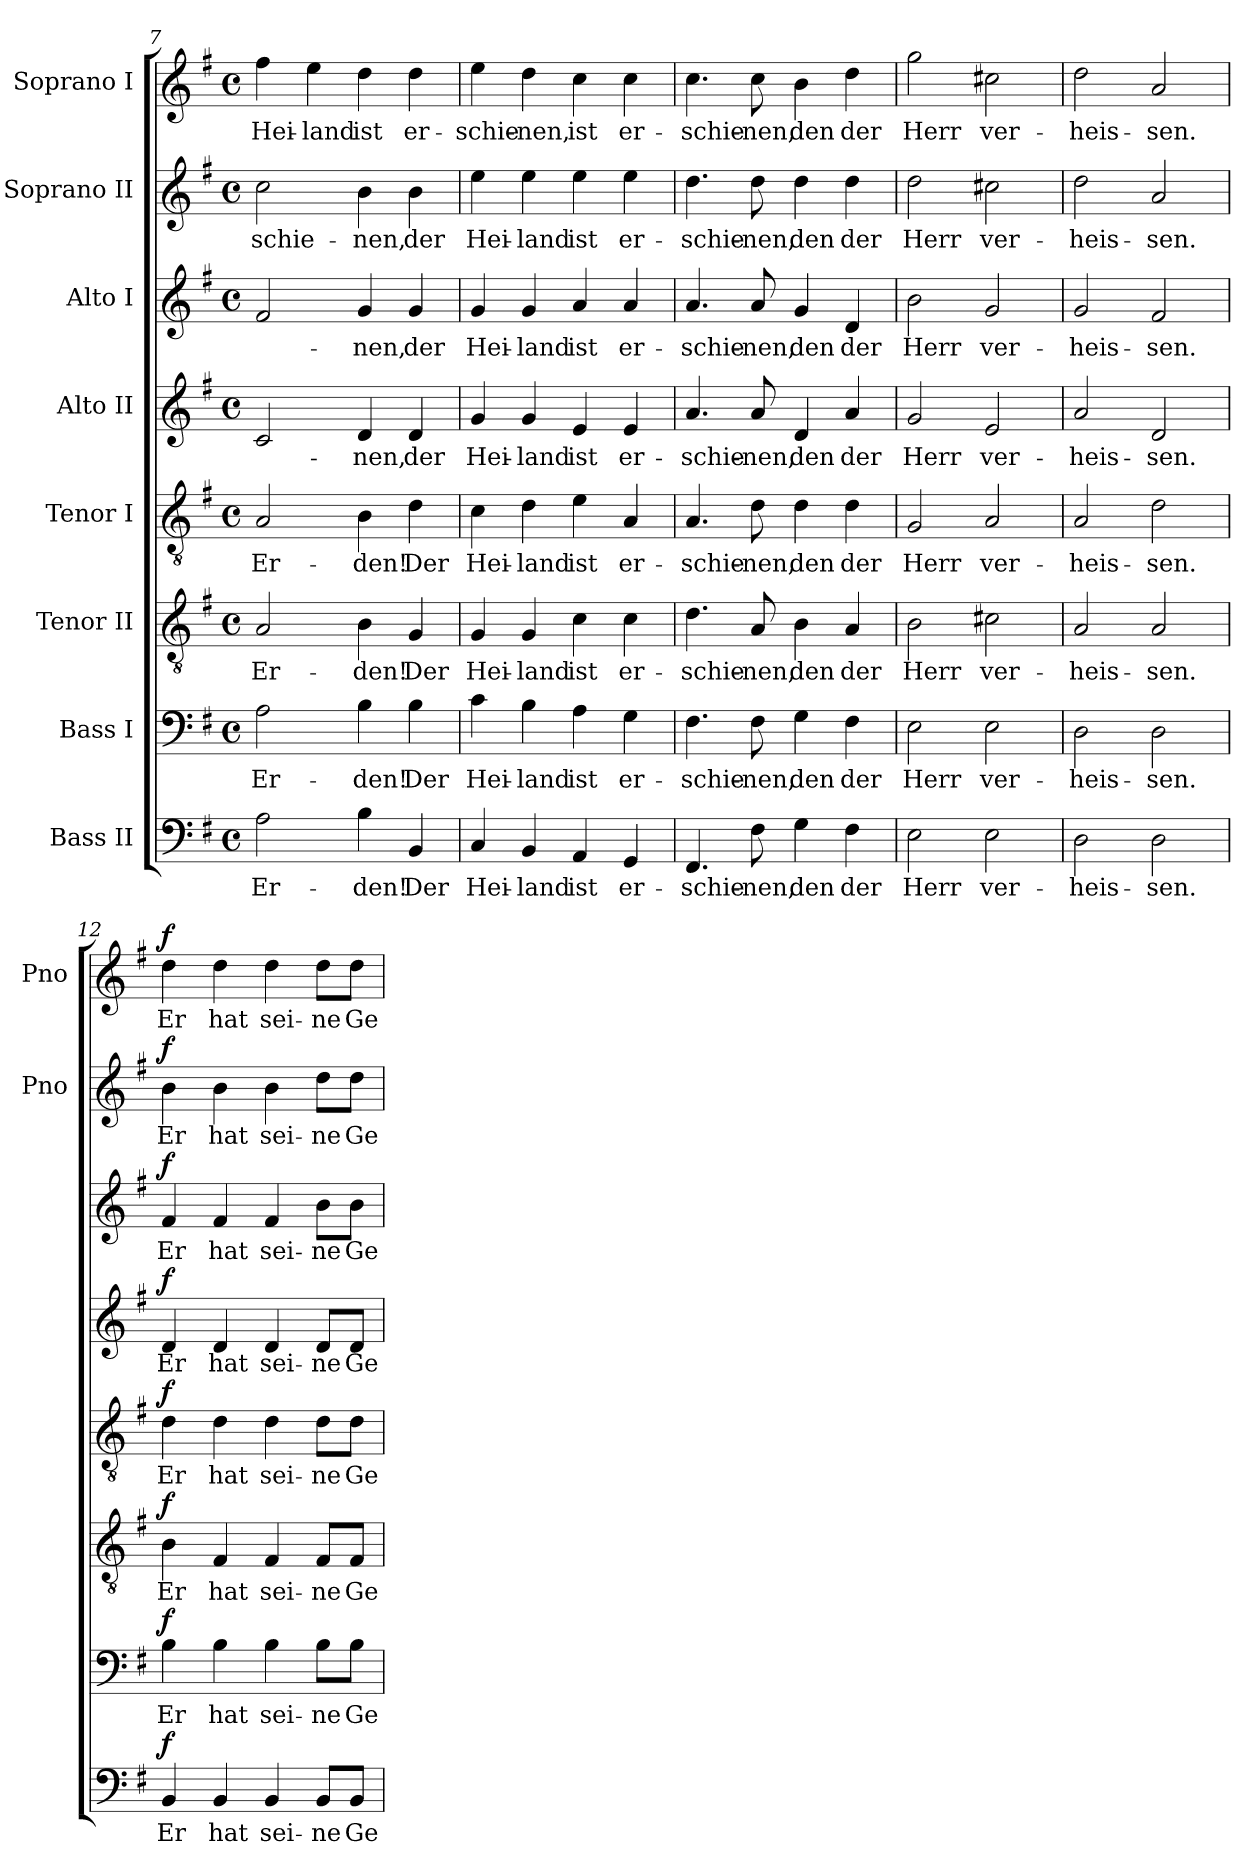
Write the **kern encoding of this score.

**kern	**text	**dynam	**kern	**text	**dynam	**kern	**text	**dynam	**kern	**text	**dynam	**kern	**text	**dynam	**kern	**text	**dynam	**kern	**text	**dynam	**kern	**text	**dynam
*part8	*part8	*part8	*part7	*part7	*part7	*part6	*part6	*part6	*part5	*part5	*part5	*part4	*part4	*part4	*part3	*part3	*part3	*part2	*part2	*part2	*part1	*part1	*part1
*staff8	*staff8	*staff8	*staff7	*staff7	*staff7	*staff6	*staff6	*staff6	*staff5	*staff5	*staff5	*staff4	*staff4	*staff4	*staff3	*staff3	*staff3	*staff2	*staff2	*staff2	*staff1	*staff1	*staff1
*I"Bass II	*	*	*I"Bass I	*	*	*I"Tenor II	*	*	*I"Tenor I	*	*	*I"Alto II	*	*	*I"Alto I	*	*	*I"Soprano II	*	*	*I"Soprano I	*	*
*	*	*	*	*	*	*	*	*	*	*	*	*	*	*	*	*	*	*I'Pno	*	*	*I'Pno	*	*
!!LO:PB:g=z
*clefF4	*	*	*clefF4	*	*	*clefGv2	*	*	*clefGv2	*	*	*clefG2	*	*	*clefG2	*	*	*clefG2	*	*	*clefG2	*	*
*k[f#]	*	*	*k[f#]	*	*	*k[f#]	*	*	*k[f#]	*	*	*k[f#]	*	*	*k[f#]	*	*	*k[f#]	*	*	*k[f#]	*	*
*G:	*	*	*G:	*	*	*G:	*	*	*G:	*	*	*G:	*	*	*G:	*	*	*G:	*	*	*G:	*	*
*M4/4	*	*	*M4/4	*	*	*M4/4	*	*	*M4/4	*	*	*M4/4	*	*	*M4/4	*	*	*M4/4	*	*	*M4/4	*	*
*met(c)	*	*	*met(c)	*	*	*met(c)	*	*	*met(c)	*	*	*met(c)	*	*	*met(c)	*	*	*met(c)	*	*	*met(c)	*	*
=7	=7	=7	=7	=7	=7	=7	=7	=7	=7	=7	=7	=7	=7	=7	=7	=7	=7	=7	=7	=7	=7	=7	=7
!	!LO:LY:b	!	!	!LO:LY:b	!	!	!LO:LY:b	!	!	!LO:LY:b	!	!	!LO:LY:b	!	!	!LO:LY:b	!	!	!LO:LY:b	!	!	!LO:LY:b	!
2A\	Er-	.	2A\	Er-	.	2A/	Er-	.	2A/	Er-	.	2c/	-­-	.	2f#/	-­-	.	2cc\	­schie-	.	4ff#\	Hei-	.
!	!	!	!	!	!	!	!	!	!	!	!	!	!	!	!	!	!	!	!	!	!	!LO:LY:b	!
.	.	.	.	.	.	.	.	.	.	.	.	.	.	.	.	.	.	.	.	.	4ee\	-land	.
!	!LO:LY:b	!	!	!LO:LY:b	!	!	!LO:LY:b	!	!	!LO:LY:b	!	!	!LO:LY:b	!	!	!LO:LY:b	!	!	!LO:LY:b	!	!	!LO:LY:b	!
4B\	-den!	.	4B\	-den!	.	4B\	-den!	.	4B\	-den!	.	4d/	-nen,	.	4g/	-nen,	.	4b\	-nen,	.	4dd\	ist	.
!	!LO:LY:b	!	!	!LO:LY:b	!	!	!LO:LY:b	!	!	!LO:LY:b	!	!	!LO:LY:b	!	!	!LO:LY:b	!	!	!LO:LY:b	!	!	!LO:LY:b	!
4BB/	Der	.	4B\	Der	.	4G/	Der	.	4d\	Der	.	4d/	der	.	4g/	der	.	4b\	der	.	4dd\	er-	.
=8	=8	=8	=8	=8	=8	=8	=8	=8	=8	=8	=8	=8	=8	=8	=8	=8	=8	=8	=8	=8	=8	=8	=8
!	!LO:LY:b	!	!	!LO:LY:b	!	!	!LO:LY:b	!	!	!LO:LY:b	!	!	!LO:LY:b	!	!	!LO:LY:b	!	!	!LO:LY:b	!	!	!LO:LY:b	!
4C/	Hei-	.	4c\	Hei-	.	4G/	Hei-	.	4c\	Hei-	.	4g/	Hei-	.	4g/	Hei-	.	4ee\	Hei-	.	4ee\	-schie-	.
!	!LO:LY:b	!	!	!LO:LY:b	!	!	!LO:LY:b	!	!	!LO:LY:b	!	!	!LO:LY:b	!	!	!LO:LY:b	!	!	!LO:LY:b	!	!	!LO:LY:b	!
4BB/	-land	.	4B\	-land	.	4G/	-land	.	4d\	-land	.	4g/	-land	.	4g/	-land	.	4ee\	-land	.	4dd\	-nen,	.
!	!LO:LY:b	!	!	!LO:LY:b	!	!	!LO:LY:b	!	!	!LO:LY:b	!	!	!LO:LY:b	!	!	!LO:LY:b	!	!	!LO:LY:b	!	!	!LO:LY:b	!
4AA/	ist	.	4A\	ist	.	4c\	ist	.	4e\	ist	.	4e/	ist	.	4a/	ist	.	4ee\	ist	.	4cc\	ist	.
!	!LO:LY:b	!	!	!LO:LY:b	!	!	!LO:LY:b	!	!	!LO:LY:b	!	!	!LO:LY:b	!	!	!LO:LY:b	!	!	!LO:LY:b	!	!	!LO:LY:b	!
4GG/	er-	.	4G\	er-	.	4c\	er-	.	4A/	er-	.	4e/	er-	.	4a/	er-	.	4ee\	er-	.	4cc\	er-	.
=9	=9	=9	=9	=9	=9	=9	=9	=9	=9	=9	=9	=9	=9	=9	=9	=9	=9	=9	=9	=9	=9	=9	=9
!	!LO:LY:b	!	!	!LO:LY:b	!	!	!LO:LY:b	!	!	!LO:LY:b	!	!	!LO:LY:b	!	!	!LO:LY:b	!	!	!LO:LY:b	!	!	!LO:LY:b	!
4.FF#/	-schie-	.	4.F#\	-schie-	.	4.d\	-schie-	.	4.A/	-schie-	.	4.a/	-schie-	.	4.a/	-schie-	.	4.dd\	-schie-	.	4.cc\	-schie-	.
!	!LO:LY:b	!	!	!LO:LY:b	!	!	!LO:LY:b	!	!	!LO:LY:b	!	!	!LO:LY:b	!	!	!LO:LY:b	!	!	!LO:LY:b	!	!	!LO:LY:b	!
8F#\	-nen,	.	8F#\	-nen,	.	8A/	-nen,	.	8d\	-nen,	.	8a/	-nen,	.	8a/	-nen,	.	8dd\	-nen,	.	8cc\	-nen,	.
!	!LO:LY:b	!	!	!LO:LY:b	!	!	!LO:LY:b	!	!	!LO:LY:b	!	!	!LO:LY:b	!	!	!LO:LY:b	!	!	!LO:LY:b	!	!	!LO:LY:b	!
4G\	den	.	4G\	den	.	4B\	den	.	4d\	den	.	4d/	den	.	4g/	den	.	4dd\	den	.	4b\	den	.
!	!LO:LY:b	!	!	!LO:LY:b	!	!	!LO:LY:b	!	!	!LO:LY:b	!	!	!LO:LY:b	!	!	!LO:LY:b	!	!	!LO:LY:b	!	!	!LO:LY:b	!
4F#\	der	.	4F#\	der	.	4A/	der	.	4d\	der	.	4a/	der	.	4d/	der	.	4dd\	der	.	4dd\	der	.
=10	=10	=10	=10	=10	=10	=10	=10	=10	=10	=10	=10	=10	=10	=10	=10	=10	=10	=10	=10	=10	=10	=10	=10
!	!LO:LY:b	!	!	!LO:LY:b	!	!	!LO:LY:b	!	!	!LO:LY:b	!	!	!LO:LY:b	!	!	!LO:LY:b	!	!	!LO:LY:b	!	!	!LO:LY:b	!
2E\	Herr	.	2E\	Herr	.	2B\	Herr	.	2G/	Herr	.	2g/	Herr	.	2b\	Herr	.	2dd\	Herr	.	2gg\	Herr	.
!	!LO:LY:b	!	!	!LO:LY:b	!	!	!LO:LY:b	!	!	!LO:LY:b	!	!	!LO:LY:b	!	!	!LO:LY:b	!	!	!LO:LY:b	!	!	!LO:LY:b	!
2E\	ver-	.	2E\	ver-	.	2c#X\	ver-	.	2A/	ver-	.	2e/	ver-	.	2g/	ver-	.	2cc#X\	ver-	.	2cc#X\	ver-	.
=11	=11	=11	=11	=11	=11	=11	=11	=11	=11	=11	=11	=11	=11	=11	=11	=11	=11	=11	=11	=11	=11	=11	=11
!	!LO:LY:b	!	!	!LO:LY:b	!	!	!LO:LY:b	!	!	!LO:LY:b	!	!	!LO:LY:b	!	!	!LO:LY:b	!	!	!LO:LY:b	!	!	!LO:LY:b	!
2D\	-heis-	.	2D\	-heis-	.	2A/	-heis-	.	2A/	-heis-	.	2a/	-heis-	.	2g/	-heis-	.	2dd\	-heis-	.	2dd\	-heis-	.
!	!LO:LY:b	!	!	!LO:LY:b	!	!	!LO:LY:b	!	!	!LO:LY:b	!	!	!LO:LY:b	!	!	!LO:LY:b	!	!	!LO:LY:b	!	!	!LO:LY:b	!
2D\	-sen.	.	2D\	-sen.	.	2A/	-sen.	.	2d\	-sen.	.	2d/	-sen.	.	2f#/	-sen.	.	2a/	-sen.	.	2a/	-sen.	.
=12	=12	=12	=12	=12	=12	=12	=12	=12	=12	=12	=12	=12	=12	=12	=12	=12	=12	=12	=12	=12	=12	=12	=12
!	!LO:LY:b	!LO:DY:b	!	!LO:LY:b	!LO:DY:b	!	!LO:LY:b	!LO:DY:b	!	!LO:LY:b	!LO:DY:b	!	!LO:LY:b	!LO:DY:b	!	!LO:LY:b	!LO:DY:b	!	!LO:LY:b	!LO:DY:b	!	!LO:LY:b	!LO:DY:b
4BB/	Er	f	4B\	Er	f	4B\	Er	f	4d\	Er	f	4d/	Er	f	4f#/	Er	f	4b\	Er	f	4dd\	Er	f
!	!LO:LY:b	!	!	!LO:LY:b	!	!	!LO:LY:b	!	!	!LO:LY:b	!	!	!LO:LY:b	!	!	!LO:LY:b	!	!	!LO:LY:b	!	!	!LO:LY:b	!
4BB/	hat	.	4B\	hat	.	4F#/	hat	.	4d\	hat	.	4d/	hat	.	4f#/	hat	.	4b\	hat	.	4dd\	hat	.
!	!LO:LY:b	!	!	!LO:LY:b	!	!	!LO:LY:b	!	!	!LO:LY:b	!	!	!LO:LY:b	!	!	!LO:LY:b	!	!	!LO:LY:b	!	!	!LO:LY:b	!
4BB/	sei-	.	4B\	sei-	.	4F#/	sei-	.	4d\	sei-	.	4d/	sei-	.	4f#/	sei-	.	4b\	sei-	.	4dd\	sei-	.
!	!LO:LY:b	!	!	!LO:LY:b	!	!	!LO:LY:b	!	!	!LO:LY:b	!	!	!LO:LY:b	!	!	!LO:LY:b	!	!	!LO:LY:b	!	!	!LO:LY:b	!
8BB/L	-ne	.	8B\L	-ne	.	8F#/L	-ne	.	8d\L	-ne	.	8d/L	-ne	.	8b\L	-ne	.	8dd\L	-ne	.	8dd\L	-ne	.
!	!LO:LY:b	!	!	!LO:LY:b	!	!	!LO:LY:b	!	!	!LO:LY:b	!	!	!LO:LY:b	!	!	!LO:LY:b	!	!	!LO:LY:b	!	!	!LO:LY:b	!
8BB/J	Ge-	.	8B\J	Ge-	.	8F#/J	Ge-	.	8d\J	Ge-	.	8d/J	Ge-	.	8b\J	Ge-	.	8dd\J	Ge-	.	8dd\J	Ge-	.
=	=	=	=	=	=	=	=	=	=	=	=	=	=	=	=	=	=	=	=	=	=	=	=
*-	*-	*-	*-	*-	*-	*-	*-	*-	*-	*-	*-	*-	*-	*-	*-	*-	*-	*-	*-	*-	*-	*-	*-
